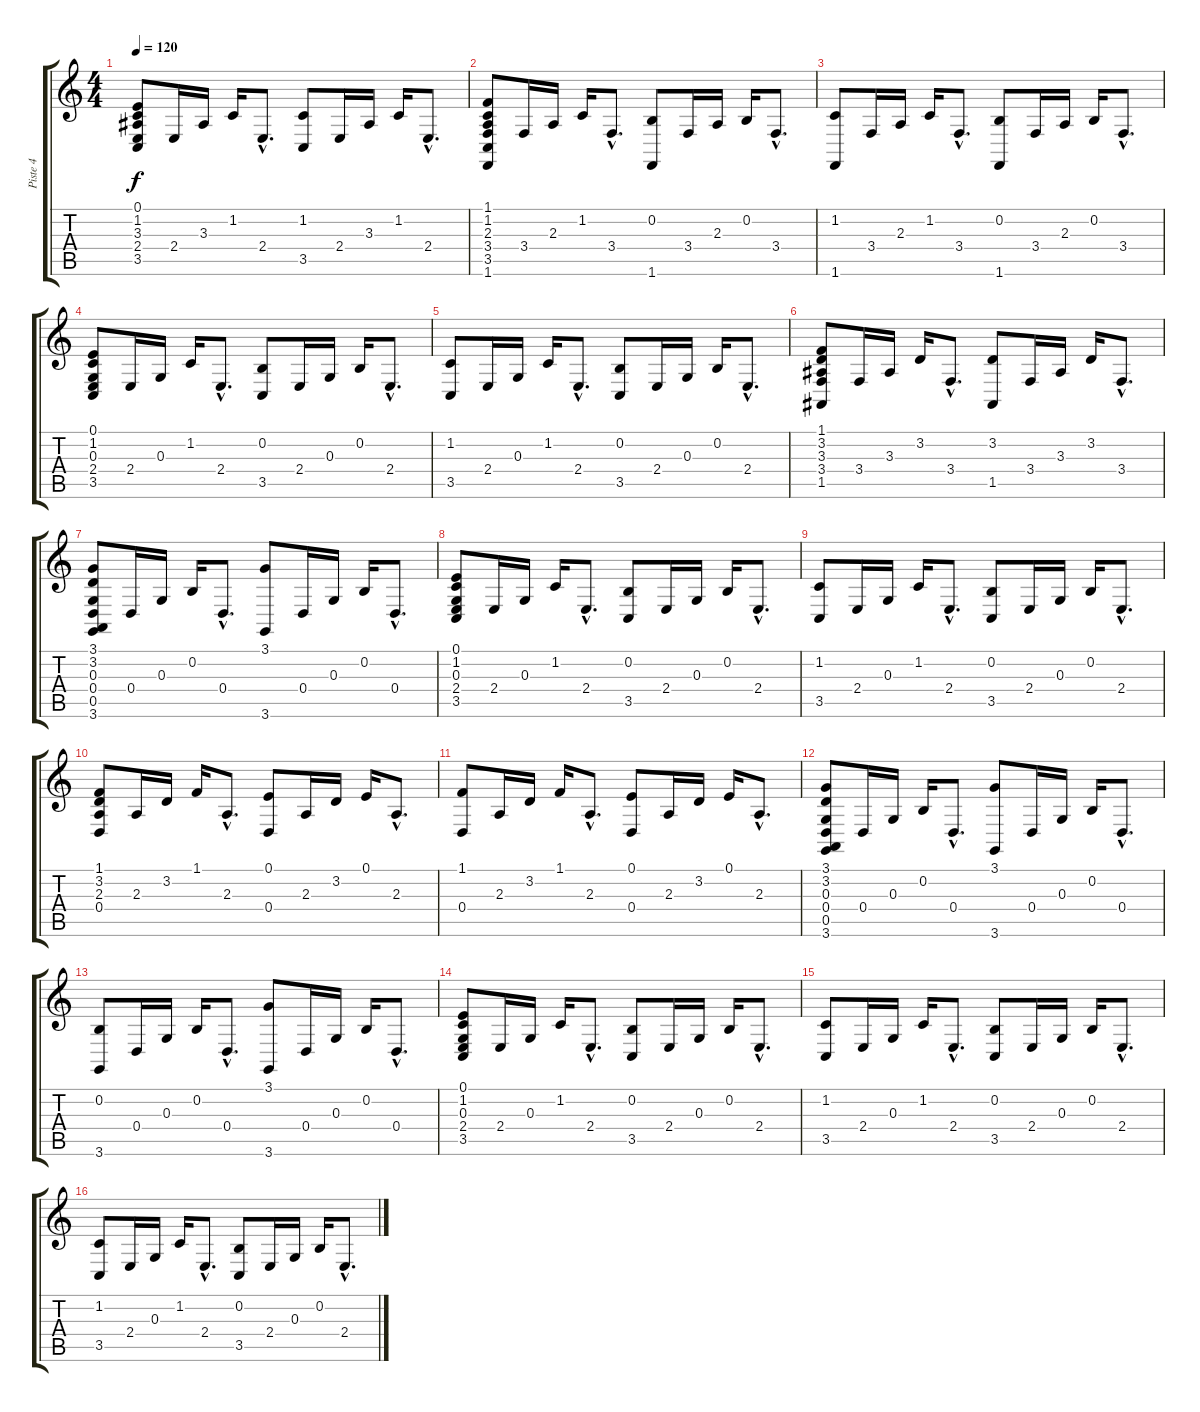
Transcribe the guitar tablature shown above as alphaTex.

\track ("Piste 4" "Piste 4") {instrument acousticgrandpiano}
\staff {score tabs}
\tuning (E4 B3 G3 D3 A2 E2) {hide}
\ts (4 4)
\tempo 120
\clef g2
\ks c
(0.1 1.2 3.3 2.4 3.5).8{dy f} 2.4.16 3.3.16 1.2.16 2.4{hac}.8{d} (1.2 3.5).8 2.4.16 3.3.16 1.2.16 2.4{hac}.8{d} |
(1.1 1.2 2.3 3.4 3.5 1.6).8 3.4.16 2.3.16 1.2.16 3.4{hac}.8{d} (0.2 1.6).8 3.4.16 2.3.16 0.2.16 3.4{hac}.8{d} |
(1.2 1.6).8 3.4.16 2.3.16 1.2.16 3.4{hac}.8{d} (0.2 1.6).8 3.4.16 2.3.16 0.2.16 3.4{hac}.8{d} |
(0.1 1.2 0.3 2.4 3.5).8 2.4.16 0.3.16 1.2.16 2.4{hac}.8{d} (0.2 3.5).8 2.4.16 0.3.16 0.2.16 2.4{hac}.8{d} |
(1.2 3.5).8 2.4.16 0.3.16 1.2.16 2.4{hac}.8{d} (0.2 3.5).8 2.4.16 0.3.16 0.2.16 2.4{hac}.8{d} |
(1.1 3.2 3.3 3.4 1.5).8 3.4.16 3.3.16 3.2.16 3.4{hac}.8{d} (3.2 1.5).8 3.4.16 3.3.16 3.2.16 3.4{hac}.8{d} |
(3.1 3.2 0.3 0.4 0.5 3.6).8 0.4.16 0.3.16 0.2.16 0.4{hac}.8{d} (3.1 3.6).8 0.4.16 0.3.16 0.2.16 0.4{hac}.8{d} |
(0.1 1.2 0.3 2.4 3.5).8 2.4.16 0.3.16 1.2.16 2.4{hac}.8{d} (0.2 3.5).8 2.4.16 0.3.16 0.2.16 2.4{hac}.8{d} |
(1.2 3.5).8 2.4.16 0.3.16 1.2.16 2.4{hac}.8{d} (0.2 3.5).8 2.4.16 0.3.16 0.2.16 2.4{hac}.8{d} |
(1.1 3.2 2.3 0.4).8 2.3.16 3.2.16 1.1.16 2.3{hac}.8{d} (0.1 0.4).8 2.3.16 3.2.16 0.1.16 2.3{hac}.8{d} |
(1.1 0.4).8 2.3.16 3.2.16 1.1.16 2.3{hac}.8{d} (0.1 0.4).8 2.3.16 3.2.16 0.1.16 2.3{hac}.8{d} |
(3.1 3.2 0.3 0.4 0.5 3.6).8 0.4.16 0.3.16 0.2.16 0.4{hac}.8{d} (3.1 3.6).8 0.4.16 0.3.16 0.2.16 0.4{hac}.8{d} |
(0.2 3.6).8 0.4.16 0.3.16 0.2.16 0.4{hac}.8{d} (3.1 3.6).8 0.4.16 0.3.16 0.2.16 0.4{hac}.8{d} |
(0.1 1.2 0.3 2.4 3.5).8 2.4.16 0.3.16 1.2.16 2.4{hac}.8{d} (0.2 3.5).8 2.4.16 0.3.16 0.2.16 2.4{hac}.8{d} |
(1.2 3.5).8 2.4.16 0.3.16 1.2.16 2.4{hac}.8{d} (0.2 3.5).8 2.4.16 0.3.16 0.2.16 2.4{hac}.8{d} |
(1.2 3.5).8 2.4.16 0.3.16 1.2.16 2.4{hac}.8{d} (0.2 3.5).8 2.4.16 0.3.16 0.2.16 2.4{hac}.8{d}
